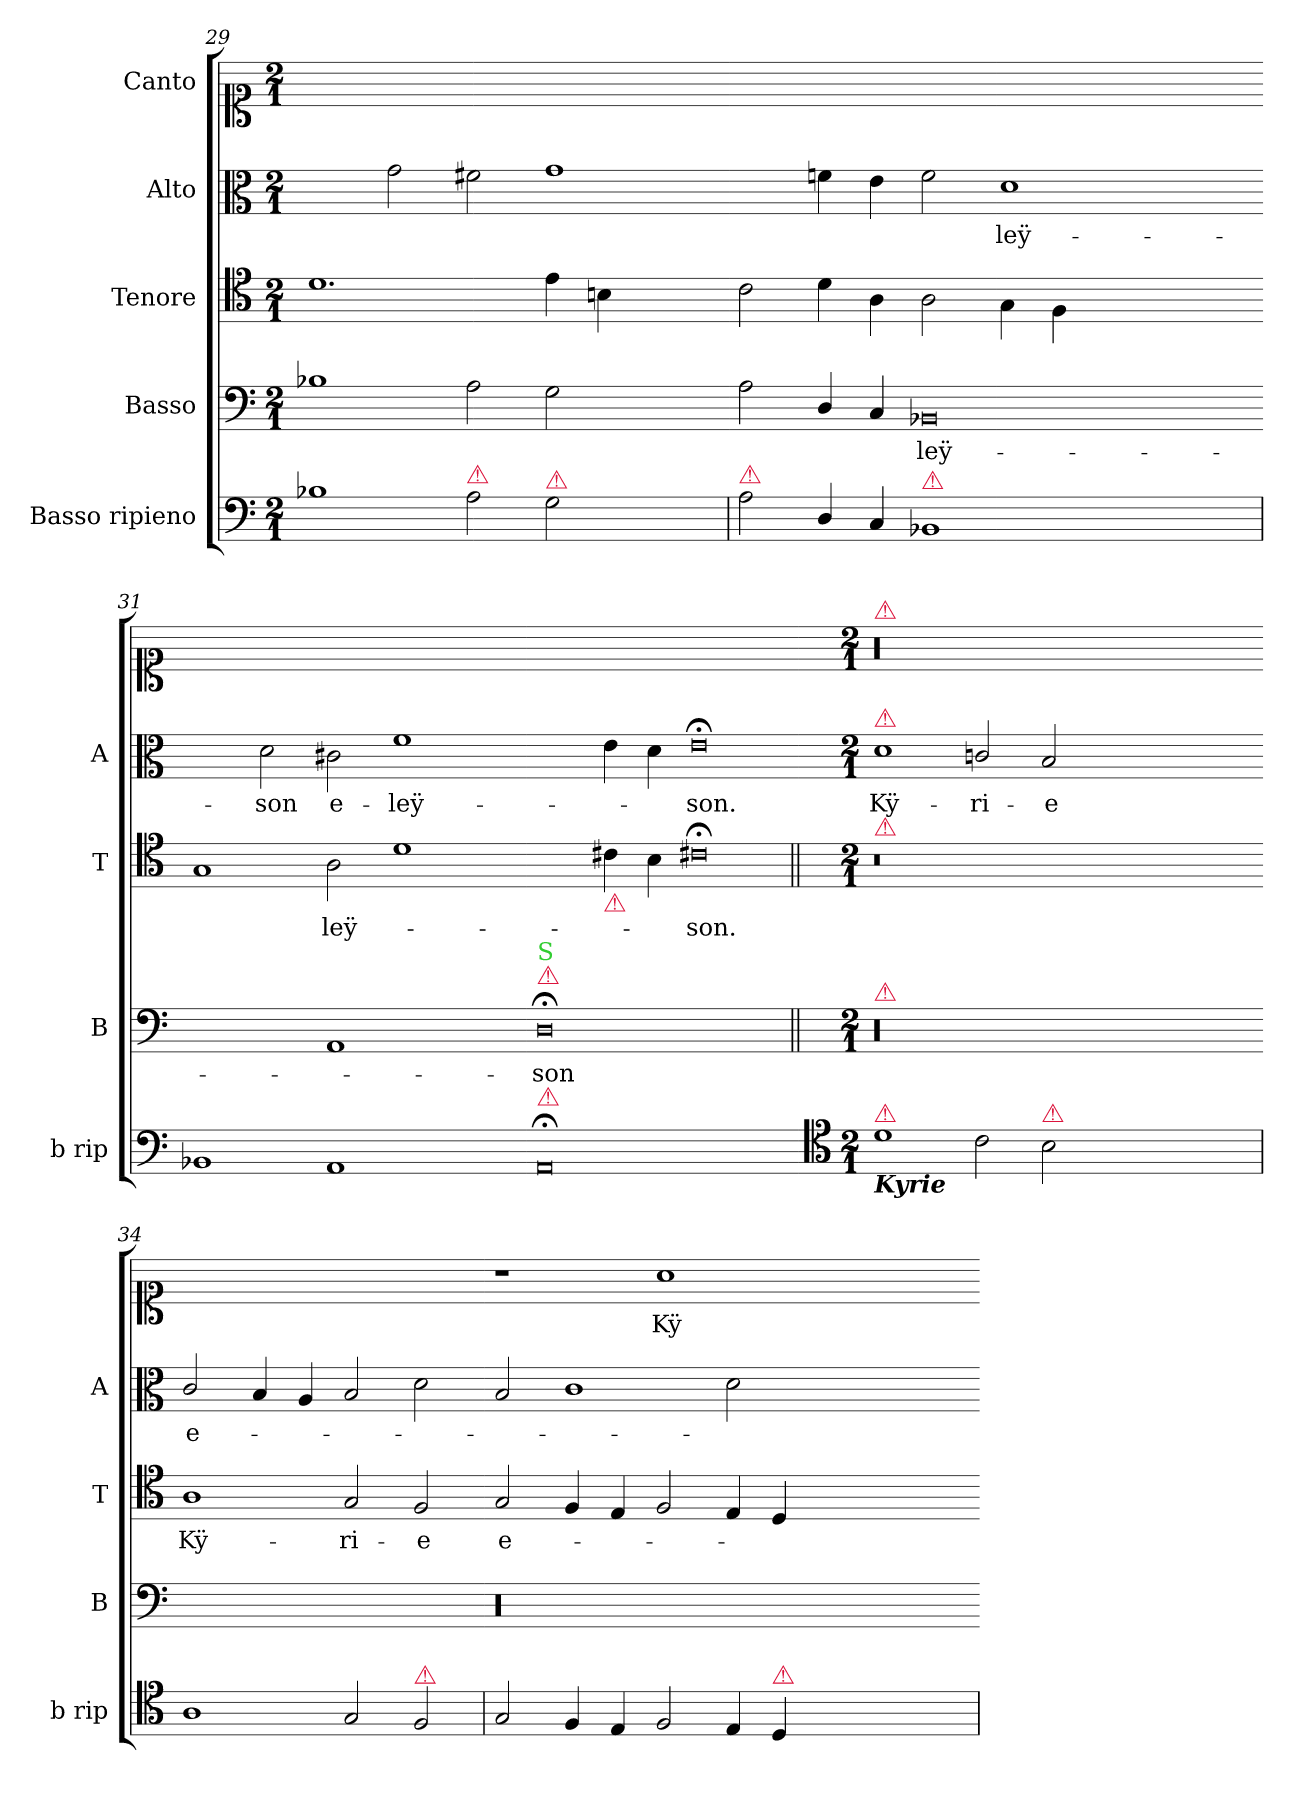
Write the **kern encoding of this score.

**kern	**kern	**text	**kern	**text	**kern	**text	**kern	**text
*part5	*part4	*part4	*part3	*part3	*part2	*part2	*part1	*part1
*staff5	*staff4	*staff4	*staff3	*staff3	*staff2	*staff2	*staff1	*staff1
*I"Basso ripieno	*I"Basso	*	*I"Tenore	*	*I"Alto	*	*I"Canto	*
*I'b rip	*I'B	*	*I'T	*	*I'A	*	*	*
*clefF4	*clefF4	*	*clefC4	*	*clefC3	*	*clefC1	*
*k[]	*k[]	*	*k[]	*	*k[]	*	*k[]	*
*M2/1	*M2/1	*	*M2/1	*	*M2/1	*	*M2/1	*
=29	=29	=29	=29	=29	=29	=29	=29	=29
1B-X	1B-X	.	1.d	.	2ryy	.	0ryy	.
.	.	.	.	.	2g\	.	.	.
!LO:TX:a:color=crimson:t=⚠	!	!	!	!	!	!	!	!
2A\	2A\	.	.	.	2f#X\	.	.	.
!LO:TX:a:color=crimson:t=⚠	!	!	!	!	!	!	!	!
2G\	2G\	.	4e\	.	1g\	.	.	.
.	.	.	4Bn\	.	.	.	.	.
2ryy	2ryy	.	2ryy	.	.	.	2ryy	.
=30	=30-	=30-	=30-	=30-	=30-	=30-	=30-	=30-
!LO:TX:a:color=crimson:t=⚠	!	!	!	!	!	!	!	!
2A\	2A\	.	2c\	.	2ryy	.	0ryy	.
4D/	4D/	.	4d\	.	4fn\	.	.	.
4C/	4C/	.	4A\	.	4e\	.	.	.
!LO:TX:a:color=crimson:t=⚠	!	!	!	!	!	!	!	!
1BB-X	0BB-X	leÿ-	2A\	.	2f\	.	.	.
.	.	.	4G\	.	1d\	leÿ-	.	.
.	.	.	4F\	.	.	.	.	.
1ryy	.	.	1ryy	.	.	.	1ryy	.
.	.	.	.	.	2ryy	.	.	.
=31	=31-	=31-	=31-	=31-	=31-	=31-	=31-	=31-
1BB-X	1ryy	.	1G	.	2ryy	.	0ryy	.
.	.	.	.	.	2d\	-son	.	.
1AA	1AA	.	2A\	-leÿ-	2c#X\	e-	.	.
.	.	.	1d\	.	1f\	-leÿ-	.	.
2ryy	2ryy	.	.	.	.	.	2ryy	.
=32-	=32-	=32-	=32-	=32-	=32-	=32-	=32-	=32-
!	!LO:TX:a:color=crimson:t=⚠	!	!	!	!	!	!	!
!	!LO:TX:a:color=limegreen:t=S	!	!	!	!	!	!	!
!LO:TX:a:color=crimson:t=⚠	!	!	!	!	!	!	!	!
0AA;<	0D;<	-son	2ryy	.	2ryy	.	0ryy	.
!	!	!	!LO:TX:b:color=crimson:t=⚠	!	!	!	!	!
.	.	.	4c#X\	.	4e\	.	.	.
.	.	.	4B\	.	4d\	.	.	.
!	!	!	!LO:N:vis=0	!	!LO:N:vis=0	!	!	!
.	.	.	1c#X;	-son.	1e;	-son.	.	.
=33-	=33||	=33||	=33||	=33||	=33-	=33||	=33||	=33||
*clefC4	*	*	*	*	*	*	*	*
*M2/1	*M2/1	*	*M2/1	*	*M2/1	*	*M2/1	*
!	!	!	!	!	!	!	!LO:TX:a:color=crimson:t=⚠	!
!	!	!	!	!	!LO:TX:a:color=crimson:t=⚠	!	!	!
!	!	!	!LO:TX:a:color=crimson:t=⚠	!	!	!	!	!
!	!LO:TX:a:color=crimson:t=⚠	!	!	!	!	!	!	!
!LO:TX:a:color=crimson:t=⚠	!	!	!	!	!	!	!	!
!LO:TX:b:Bi:t=Kyrie	!	!	!	!	!	!	!	!
1d	00r	.	0r	.	1d	Kÿ-	00r	.
2c\	.	.	.	.	2cn/	-ri-	.	.
!LO:TX:a:color=crimson:t=⚠	!	!	!	!	!	!	!	!
2B\	.	.	.	.	2B/	-e	.	.
0ryy	.	.	0ryy	.	0ryy	.	.	.
=34	=34-	=34-	=34-	=34-	=34-	=34-	=34-	=34-
1A	0ryy	.	1A	Kÿ-	2c/	e-	0ryy	.
.	.	.	.	.	4B/	.	.	.
.	.	.	.	.	4A/	.	.	.
2G/	.	.	2G/	-ri-	2B/	.	.	.
!LO:TX:a:color=crimson:t=⚠	!	!	!	!	!	!	!	!
2F/	.	.	2F/	-e	2d\	.	.	.
=35	=35-	=35-	=35-	=35-	=35-	=35-	=35-	=35-
2G/	00r	.	2G/	e-	2B/	.	1r	.
4F/	.	.	4F/	.	1c	.	.	.
4E/	.	.	4E/	.	.	.	.	.
2F/	.	.	2F/	.	.	.	1a	Kÿ-
4E/	.	.	4E/	.	2d\	.	.	.
!LO:TX:a:color=crimson:t=⚠	!	!	!	!	!	!	!	!
4D/	.	.	4D/	.	.	.	.	.
0ryy	.	.	0ryy	.	0ryy	.	0ryy	.
=	=-	=-	=-	=-	=-	=-	=-	=-
*-	*-	*-	*-	*-	*-	*-	*-	*-
